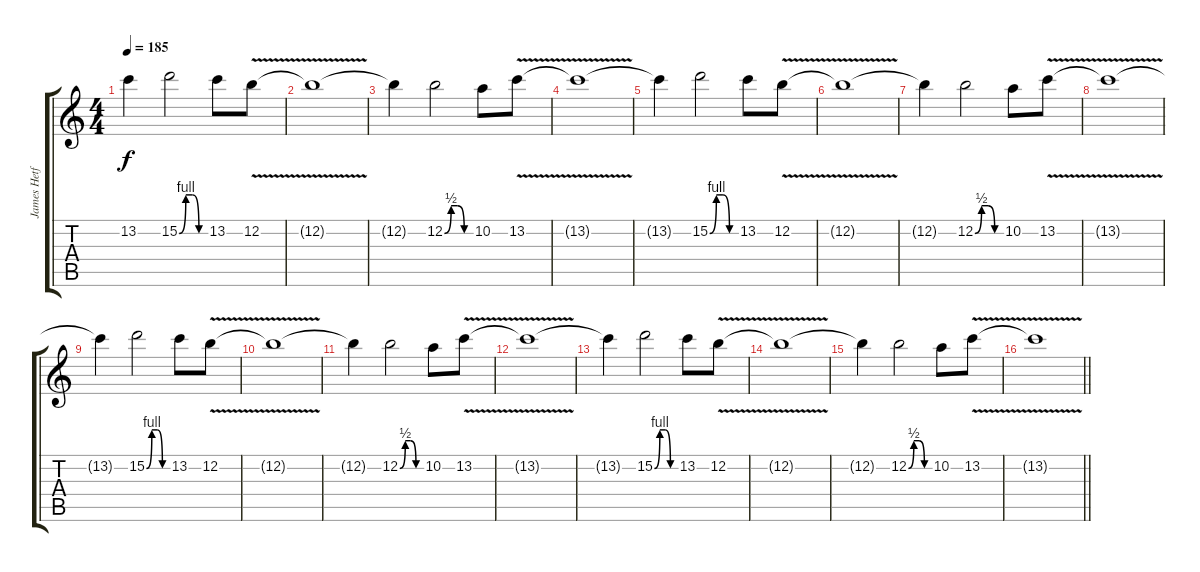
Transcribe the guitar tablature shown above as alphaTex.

\track ("James Hetfield Secondary" "James Hetf") {instrument distortionguitar}
\staff {score tabs}
\tuning (E4 B3 G3 D3 A2 E2) {hide}
\ts (4 4)
\tempo 185
\clef g2
\ks c
13.2{t}.4{dy f} 15.2{be (custom 0 0 15 4 30 4 45 0 60 0)}.2 13.2.8 12.2{v}.8 |
12.2{t}.1 |
12.2{t}.4 12.2{be (custom 0 0 15 2 30 2 45 0 60 0)}.2 10.2.8 13.2{v}.8 |
13.2{t}.1 |
13.2{t}.4 15.2{be (custom 0 0 15 4 30 4 45 0 60 0)}.2 13.2.8 12.2{v}.8 |
12.2{t}.1 |
12.2{t}.4 12.2{be (custom 0 0 15 2 30 2 45 0 60 0)}.2 10.2.8 13.2{v}.8 |
13.2{t}.1 |
13.2{t}.4 15.2{be (custom 0 0 15 4 30 4 45 0 60 0)}.2 13.2.8 12.2{v}.8 |
12.2{t}.1 |
12.2{t}.4 12.2{be (custom 0 0 15 2 30 2 45 0 60 0)}.2 10.2.8 13.2{v}.8 |
13.2{t}.1 |
13.2{t}.4 15.2{be (custom 0 0 15 4 30 4 45 0 60 0)}.2 13.2.8 12.2{v}.8 |
12.2{t}.1 |
12.2{t}.4 12.2{be (custom 0 0 15 2 30 2 45 0 60 0)}.2 10.2.8 13.2{v}.8 |
\barLineRight lightlight
13.2{t}.1
